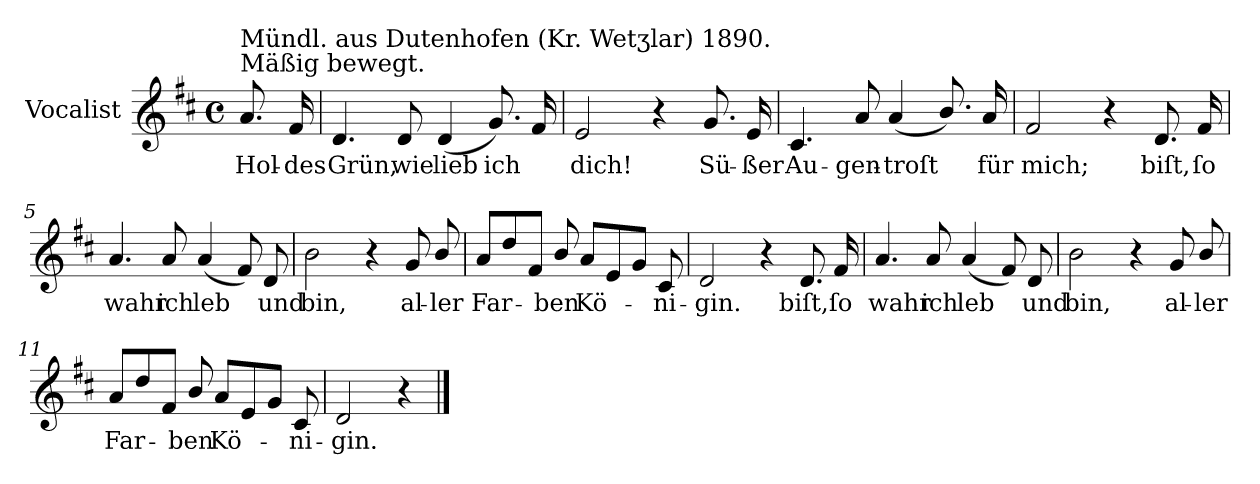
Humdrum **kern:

**kern	**text
*part1	*part1
*staff1	*staff1
*I"Vocalist	*
*k[f#c#]	*
*D:	*
*M4/4	*
*met(c)	*
=	=
!LO:TX:a:t=Mäßig bewegt.	!
!LO:TX:a:t=Mündl. aus Dutenhofen (Kr. Wetʒlar) 1890.	!
8.a	Hol-
16f#	-des
=1	=1
4.d	Grün,
8d	wie
(4d	lieb
8.g)	ich
16f#	.
=2	=2
2e	dich!
4r	.
8.g	Sü-
16e	-ßer
=3	=3
4.c#	Au-
8a	-gen-
(4a	-troſt
8.b/)	.
16a	für
=4	=4
2f#	mich;
4r	.
8.d	biſt,
16f#	ſo
=5	=5
4.a	wahr
8a	ich
(4a	leb
8f#)	.
8d	und
=6	=6
2b	bin,
4r	.
8g	al-
8b/	-ler
=7	=7
8aL	Far-
8dd	.
8f#J	.
8b/	-ben
8aL	Kö-
8e	.
8gJ	.
8c#	-ni-
=8	=8
2d	-gin.
4r	.
8.d	biſt,
16f#	ſo
=9	=9
4.a	wahr
8a	ich
(4a	leb
8f#)	.
8d	und
=10	=10
2b	bin,
4r	.
8g	al-
8b/	-ler
=11	=11
8aL	Far-
8dd	.
8f#J	.
8b/	-ben
8aL	Kö-
8e	.
8gJ	.
8c#	-ni-
=12	=12
2d	-gin.
4r	.
==	==
*-	*-
